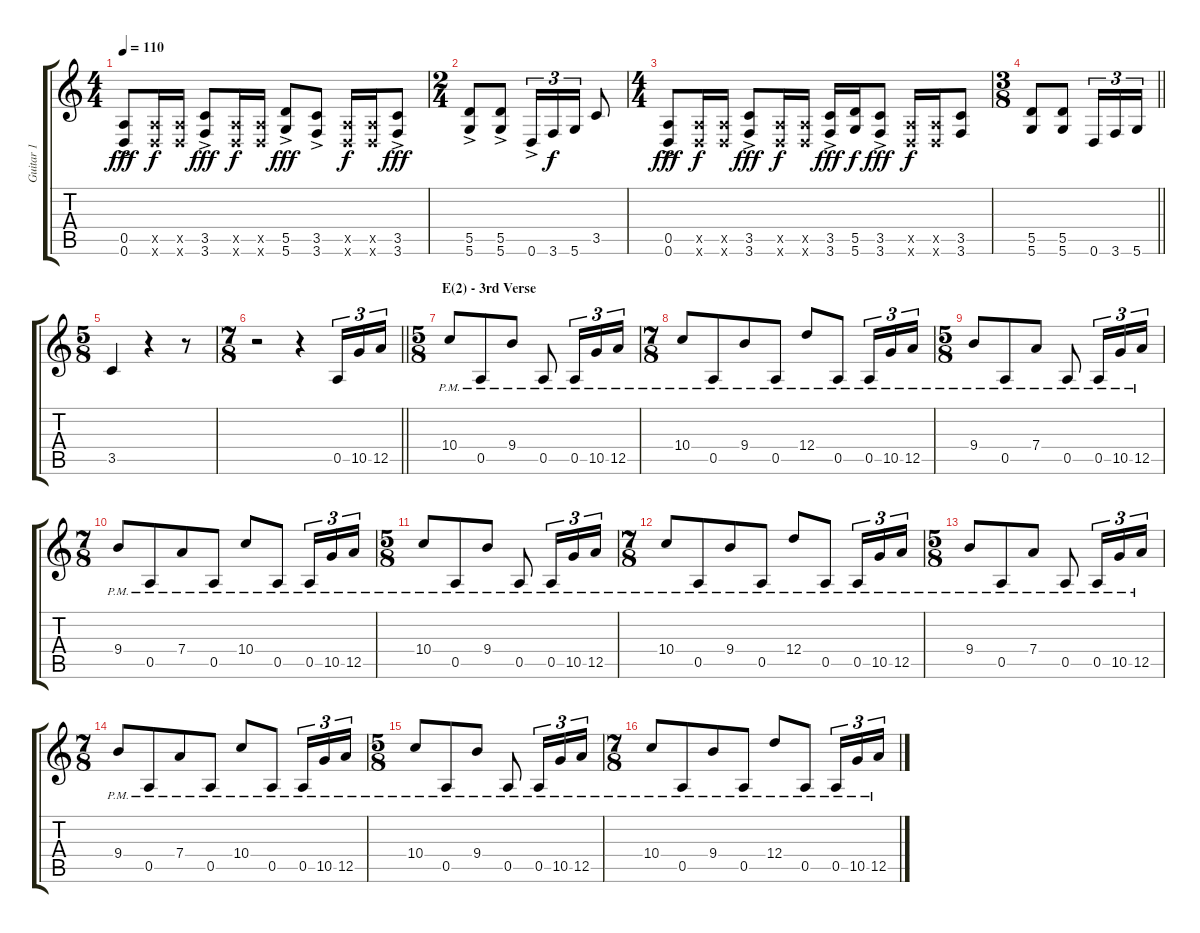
\track ("Guitar 1" "Guitar 1") {instrument overdrivenguitar}
\staff {score tabs}
\tuning (E4 B3 G3 D3 A2 D2) {hide}
\ts (4 4)
\tempo 110
\clef g2
\ks c
(0.5{ac} 0.6{ac}).8{dy fff} (0.5{x} 0.6{x}).16{dy f} (0.5{x} 0.6{x}).16 (3.5{ac} 3.6{ac}).8{dy fff} (0.5{x} 0.6{x}).16{dy f} (0.5{x} 0.6{x}).16 (5.5{ac} 5.6{ac}).8{dy fff} (3.5{ac} 3.6{ac}).8 (0.5{x} 0.6{x}).16{dy f} (0.5{x} 0.6{x}).16 (3.5{ac} 3.6{ac}).8{dy fff} |
\ts (2 4)
(5.5{ac} 5.6{ac}).8 (5.5{ac} 5.6{ac}).8 0.6{ac}.16{tu (3 2)} 3.6.16{tu (3 2) dy f} 5.6.16{tu (3 2)} 3.5.8 |
\ts (4 4)
(0.5{ac} 0.6{ac}).8{dy fff} (0.5{x} 0.6{x}).16{dy f} (0.5{x} 0.6{x}).16 (3.5{ac} 3.6{ac}).8{dy fff} (0.5{x} 0.6{x}).16{dy f} (0.5{x} 0.6{x}).16 (3.5{ac} 3.6{ac}).16{dy fff} (5.5 5.6).16{dy f} (3.5{ac} 3.6{ac}).8{dy fff} (0.5{x} 0.6{x}).16{dy f} (0.5{x} 0.6{x}).16 (3.5 3.6).8 |
\ts (3 8)
\barLineRight lightlight
(5.5 5.6).8 (5.5 5.6).8 0.6.16{tu (3 2)} 3.6.16{tu (3 2)} 5.6.16{tu (3 2)} |
\ts (5 8)
3.5.4 r.4 r.8 |
\ts (7 8)
\barLineRight lightlight
r.2 r.4 0.5.16{tu (3 2)} 10.5.16{tu (3 2)} 12.5.16{tu (3 2)} |
\ts (5 8)
\section ("" "E(2) - 3rd Verse")
10.4{pm}.8 0.5{pm}.8 9.4{pm}.8 0.5{pm}.8 0.5{pm}.16{tu (3 2)} 10.5{pm}.16{tu (3 2)} 12.5{pm}.16{tu (3 2)} |
\ts (7 8)
10.4{pm}.8 0.5{pm}.8 9.4{pm}.8 0.5{pm}.8 12.4{pm}.8 0.5{pm}.8 0.5{pm}.16{tu (3 2)} 10.5{pm}.16{tu (3 2)} 12.5{pm}.16{tu (3 2)} |
\ts (5 8)
9.4{pm}.8 0.5{pm}.8 7.4{pm}.8 0.5{pm}.8 0.5{pm}.16{tu (3 2)} 10.5{pm}.16{tu (3 2)} 12.5{pm}.16{tu (3 2)} |
\ts (7 8)
9.4{pm}.8 0.5{pm}.8 7.4{pm}.8 0.5{pm}.8 10.4{pm}.8 0.5{pm}.8 0.5{pm}.16{tu (3 2)} 10.5{pm}.16{tu (3 2)} 12.5{pm}.16{tu (3 2)} |
\ts (5 8)
10.4{pm}.8 0.5{pm}.8 9.4{pm}.8 0.5{pm}.8 0.5{pm}.16{tu (3 2)} 10.5{pm}.16{tu (3 2)} 12.5{pm}.16{tu (3 2)} |
\ts (7 8)
10.4{pm}.8 0.5{pm}.8 9.4{pm}.8 0.5{pm}.8 12.4{pm}.8 0.5{pm}.8 0.5{pm}.16{tu (3 2)} 10.5{pm}.16{tu (3 2)} 12.5{pm}.16{tu (3 2)} |
\ts (5 8)
9.4{pm}.8 0.5{pm}.8 7.4{pm}.8 0.5{pm}.8 0.5{pm}.16{tu (3 2)} 10.5{pm}.16{tu (3 2)} 12.5{pm}.16{tu (3 2)} |
\ts (7 8)
9.4{pm}.8 0.5{pm}.8 7.4{pm}.8 0.5{pm}.8 10.4{pm}.8 0.5{pm}.8 0.5{pm}.16{tu (3 2)} 10.5{pm}.16{tu (3 2)} 12.5{pm}.16{tu (3 2)} |
\ts (5 8)
10.4{pm}.8 0.5{pm}.8 9.4{pm}.8 0.5{pm}.8 0.5{pm}.16{tu (3 2)} 10.5{pm}.16{tu (3 2)} 12.5{pm}.16{tu (3 2)} |
\ts (7 8)
10.4{pm}.8 0.5{pm}.8 9.4{pm}.8 0.5{pm}.8 12.4{pm}.8 0.5{pm}.8 0.5{pm}.16{tu (3 2)} 10.5{pm}.16{tu (3 2)} 12.5{pm}.16{tu (3 2)}
